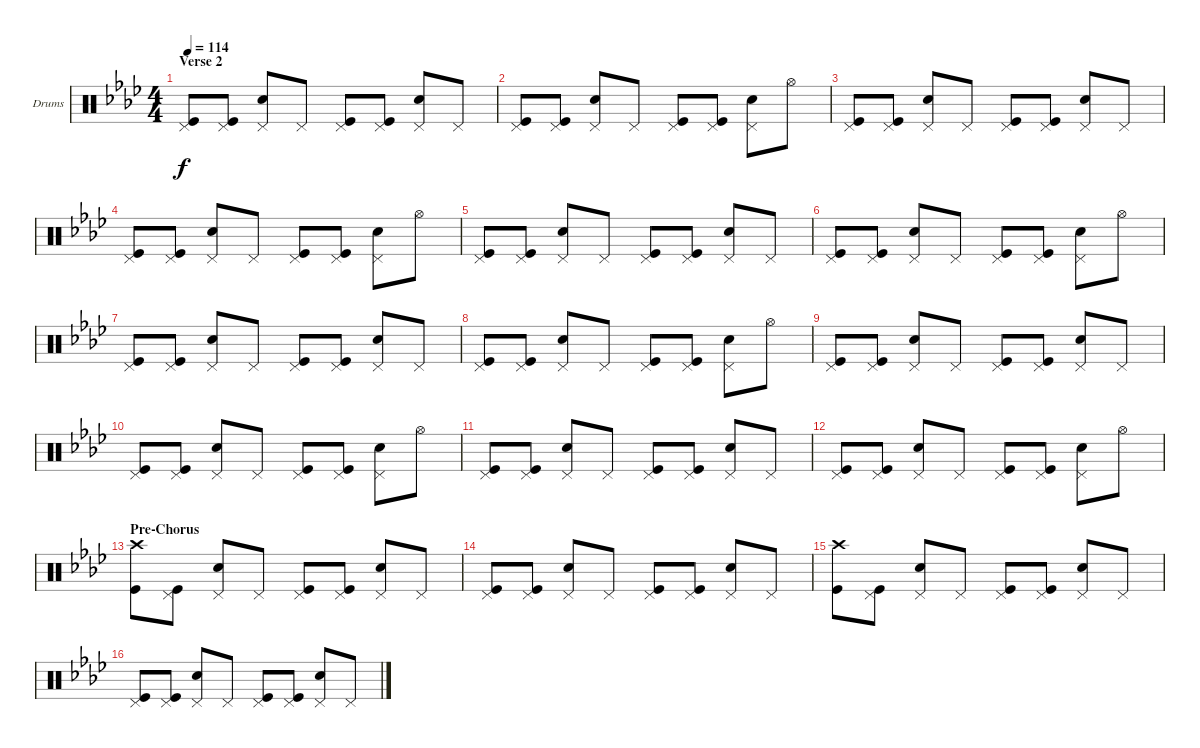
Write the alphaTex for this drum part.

\defaultSystemsLayout 4
\bracketExtendMode groupsimilarinstruments
\firstSystemTrackNameOrientation horizontal
\otherSystemsTrackNameOrientation horizontal
\track ("Drums" "Drums") {instrument percussion}
\staff {score}
\articulation defaults
\ts (4 4)
\section ("" "Verse 2")
\tempo 114
\clef neutral
\ks ab
("Kick (hit)" "Pedal Hi-Hat (hit)").8{dy f} ("Kick (hit)" "Pedal Hi-Hat (hit)").8 ("Snare (hit) 2" "Pedal Hi-Hat (hit)").8 "Pedal Hi-Hat (hit)".8 ("Kick (hit)" "Pedal Hi-Hat (hit)").8 ("Kick (hit)" "Pedal Hi-Hat (hit)").8 ("Snare (hit) 2" "Pedal Hi-Hat (hit)").8 "Pedal Hi-Hat (hit)".8 |
("Kick (hit)" "Pedal Hi-Hat (hit)").8 ("Kick (hit)" "Pedal Hi-Hat (hit)").8 ("Snare (hit) 2" "Pedal Hi-Hat (hit)").8 "Pedal Hi-Hat (hit)".8 ("Kick (hit)" "Pedal Hi-Hat (hit)").8 ("Kick (hit)" "Pedal Hi-Hat (hit)").8 ("Snare (hit) 2" "Pedal Hi-Hat (hit)").8 "Hi-Hat (open)".8 |
("Kick (hit)" "Pedal Hi-Hat (hit)").8 ("Kick (hit)" "Pedal Hi-Hat (hit)").8 ("Snare (hit) 2" "Pedal Hi-Hat (hit)").8 "Pedal Hi-Hat (hit)".8 ("Kick (hit)" "Pedal Hi-Hat (hit)").8 ("Kick (hit)" "Pedal Hi-Hat (hit)").8 ("Snare (hit) 2" "Pedal Hi-Hat (hit)").8 "Pedal Hi-Hat (hit)".8 |
("Kick (hit)" "Pedal Hi-Hat (hit)").8 ("Kick (hit)" "Pedal Hi-Hat (hit)").8 ("Snare (hit) 2" "Pedal Hi-Hat (hit)").8 "Pedal Hi-Hat (hit)".8 ("Kick (hit)" "Pedal Hi-Hat (hit)").8 ("Kick (hit)" "Pedal Hi-Hat (hit)").8 ("Snare (hit) 2" "Pedal Hi-Hat (hit)").8 "Hi-Hat (open)".8 |
("Kick (hit)" "Pedal Hi-Hat (hit)").8 ("Kick (hit)" "Pedal Hi-Hat (hit)").8 ("Snare (hit) 2" "Pedal Hi-Hat (hit)").8 "Pedal Hi-Hat (hit)".8 ("Kick (hit)" "Pedal Hi-Hat (hit)").8 ("Kick (hit)" "Pedal Hi-Hat (hit)").8 ("Snare (hit) 2" "Pedal Hi-Hat (hit)").8 "Pedal Hi-Hat (hit)".8 |
("Kick (hit)" "Pedal Hi-Hat (hit)").8 ("Kick (hit)" "Pedal Hi-Hat (hit)").8 ("Snare (hit) 2" "Pedal Hi-Hat (hit)").8 "Pedal Hi-Hat (hit)".8 ("Kick (hit)" "Pedal Hi-Hat (hit)").8 ("Kick (hit)" "Pedal Hi-Hat (hit)").8 ("Snare (hit) 2" "Pedal Hi-Hat (hit)").8 "Hi-Hat (open)".8 |
("Kick (hit)" "Pedal Hi-Hat (hit)").8 ("Kick (hit)" "Pedal Hi-Hat (hit)").8 ("Snare (hit) 2" "Pedal Hi-Hat (hit)").8 "Pedal Hi-Hat (hit)".8 ("Kick (hit)" "Pedal Hi-Hat (hit)").8 ("Kick (hit)" "Pedal Hi-Hat (hit)").8 ("Snare (hit) 2" "Pedal Hi-Hat (hit)").8 "Pedal Hi-Hat (hit)".8 |
("Kick (hit)" "Pedal Hi-Hat (hit)").8 ("Kick (hit)" "Pedal Hi-Hat (hit)").8 ("Snare (hit) 2" "Pedal Hi-Hat (hit)").8 "Pedal Hi-Hat (hit)".8 ("Kick (hit)" "Pedal Hi-Hat (hit)").8 ("Kick (hit)" "Pedal Hi-Hat (hit)").8 ("Snare (hit) 2" "Pedal Hi-Hat (hit)").8 "Hi-Hat (open)".8 |
("Kick (hit)" "Pedal Hi-Hat (hit)").8 ("Kick (hit)" "Pedal Hi-Hat (hit)").8 ("Snare (hit) 2" "Pedal Hi-Hat (hit)").8 "Pedal Hi-Hat (hit)".8 ("Kick (hit)" "Pedal Hi-Hat (hit)").8 ("Kick (hit)" "Pedal Hi-Hat (hit)").8 ("Snare (hit) 2" "Pedal Hi-Hat (hit)").8 "Pedal Hi-Hat (hit)".8 |
("Kick (hit)" "Pedal Hi-Hat (hit)").8 ("Kick (hit)" "Pedal Hi-Hat (hit)").8 ("Snare (hit) 2" "Pedal Hi-Hat (hit)").8 "Pedal Hi-Hat (hit)".8 ("Kick (hit)" "Pedal Hi-Hat (hit)").8 ("Kick (hit)" "Pedal Hi-Hat (hit)").8 ("Snare (hit) 2" "Pedal Hi-Hat (hit)").8 "Hi-Hat (open)".8 |
("Kick (hit)" "Pedal Hi-Hat (hit)").8 ("Kick (hit)" "Pedal Hi-Hat (hit)").8 ("Snare (hit) 2" "Pedal Hi-Hat (hit)").8 "Pedal Hi-Hat (hit)".8 ("Kick (hit)" "Pedal Hi-Hat (hit)").8 ("Kick (hit)" "Pedal Hi-Hat (hit)").8 ("Snare (hit) 2" "Pedal Hi-Hat (hit)").8 "Pedal Hi-Hat (hit)".8 |
("Kick (hit)" "Pedal Hi-Hat (hit)").8 ("Kick (hit)" "Pedal Hi-Hat (hit)").8 ("Snare (hit) 2" "Pedal Hi-Hat (hit)").8 "Pedal Hi-Hat (hit)".8 ("Kick (hit)" "Pedal Hi-Hat (hit)").8 ("Kick (hit)" "Pedal Hi-Hat (hit)").8 ("Snare (hit) 2" "Pedal Hi-Hat (hit)").8 "Hi-Hat (open)".8 |
\section ("" "Pre-Chorus")
("Kick (hit)" "Crash high (hit)").8 ("Kick (hit)" "Pedal Hi-Hat (hit)").8 ("Snare (hit) 2" "Pedal Hi-Hat (hit)").8 "Pedal Hi-Hat (hit)".8 ("Kick (hit)" "Pedal Hi-Hat (hit)").8 ("Kick (hit)" "Pedal Hi-Hat (hit)").8 ("Snare (hit) 2" "Pedal Hi-Hat (hit)").8 "Pedal Hi-Hat (hit)".8 |
("Kick (hit)" "Pedal Hi-Hat (hit)").8 ("Kick (hit)" "Pedal Hi-Hat (hit)").8 ("Snare (hit) 2" "Pedal Hi-Hat (hit)").8 "Pedal Hi-Hat (hit)".8 ("Kick (hit)" "Pedal Hi-Hat (hit)").8 ("Kick (hit)" "Pedal Hi-Hat (hit)").8 ("Snare (hit) 2" "Pedal Hi-Hat (hit)").8 "Pedal Hi-Hat (hit)".8 |
("Kick (hit)" "Crash high (hit)").8 ("Kick (hit)" "Pedal Hi-Hat (hit)").8 ("Snare (hit) 2" "Pedal Hi-Hat (hit)").8 "Pedal Hi-Hat (hit)".8 ("Kick (hit)" "Pedal Hi-Hat (hit)").8 ("Kick (hit)" "Pedal Hi-Hat (hit)").8 ("Snare (hit) 2" "Pedal Hi-Hat (hit)").8 "Pedal Hi-Hat (hit)".8 |
("Kick (hit)" "Pedal Hi-Hat (hit)").8 ("Kick (hit)" "Pedal Hi-Hat (hit)").8 ("Snare (hit) 2" "Pedal Hi-Hat (hit)").8 "Pedal Hi-Hat (hit)".8 ("Kick (hit)" "Pedal Hi-Hat (hit)").8 ("Kick (hit)" "Pedal Hi-Hat (hit)").8 ("Snare (hit) 2" "Pedal Hi-Hat (hit)").8 "Pedal Hi-Hat (hit)".8
